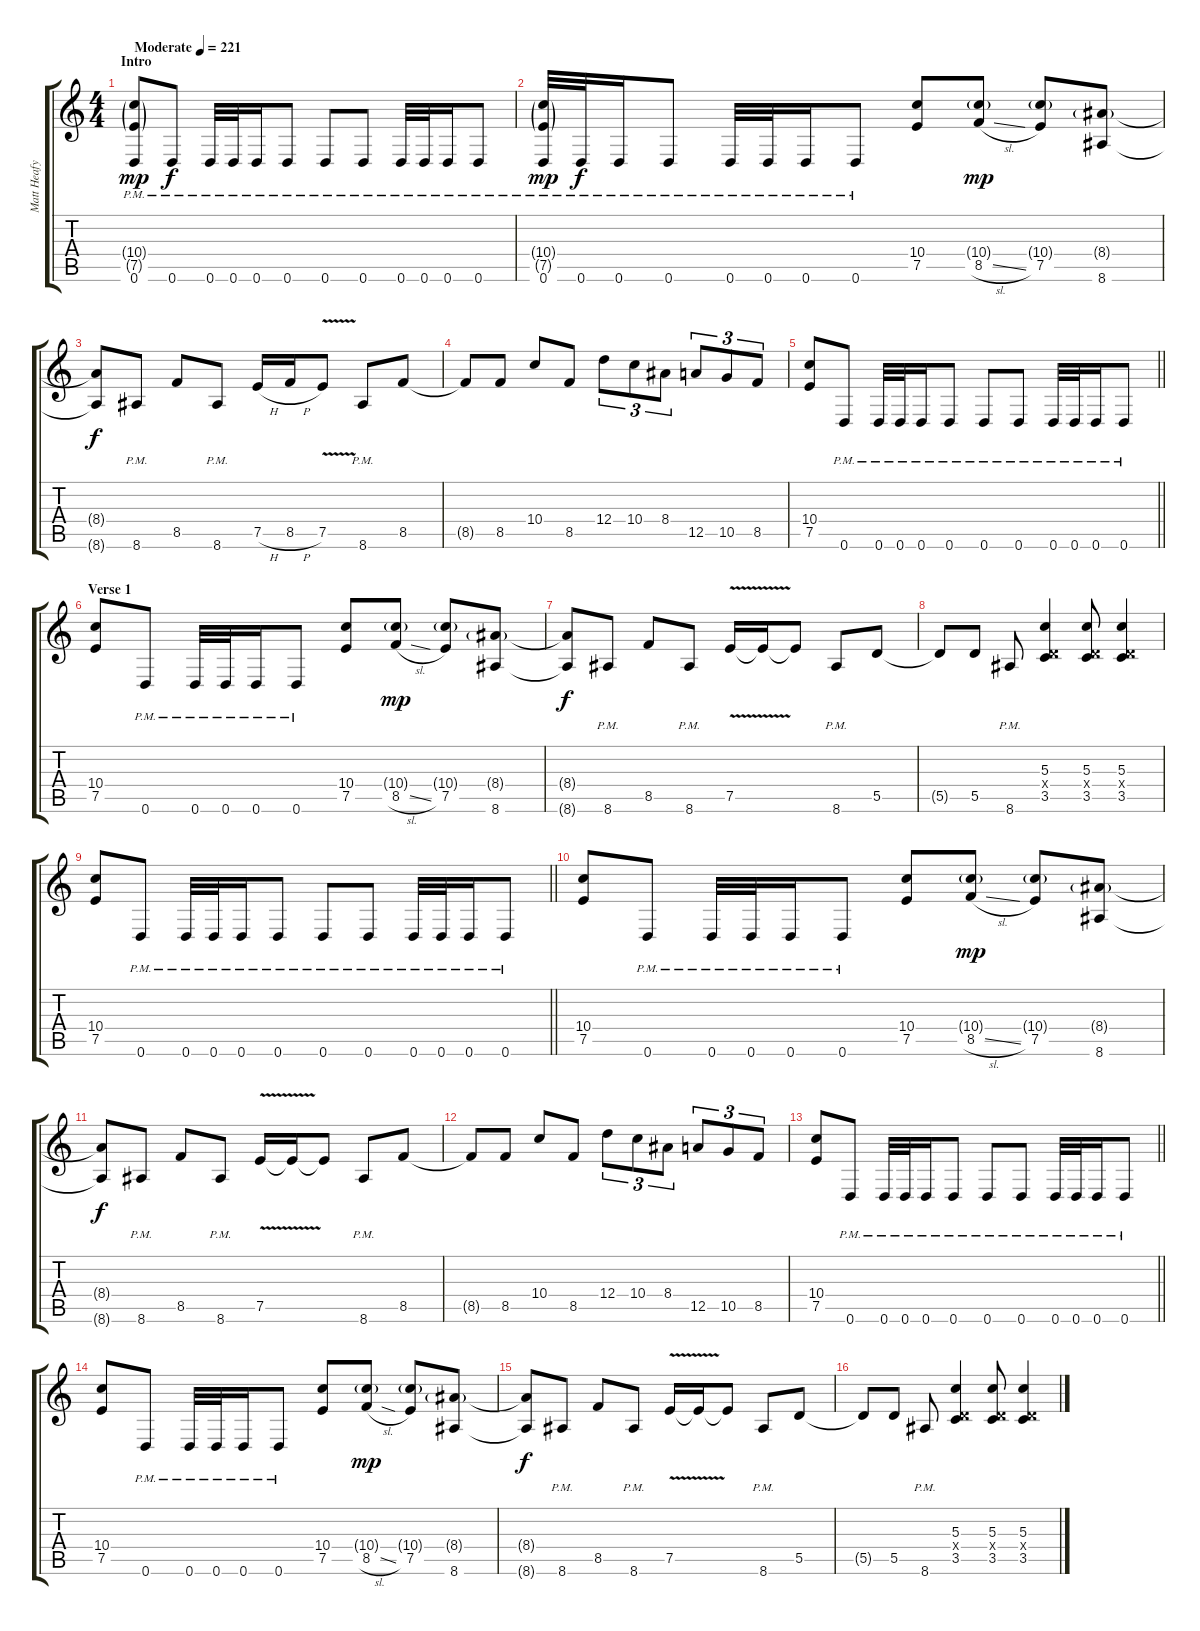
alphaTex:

\track ("Matt Heafy" "Matt Heafy") {instrument distortionguitar}
\staff {score tabs}
\tuning (E4 B3 G3 D3 A2 D2) {hide}
\ts (4 4)
\section ("" "Intro")
\tempo (221 "Moderate")
\clef g2
\ks c
(10.4{g} 7.5{g} 0.6{pm}).8{dy mp balance 8 instrument distortionguitar} 0.6{pm}.8{dy f} 0.6{pm}.32 0.6{pm}.32 0.6{pm}.16 0.6{pm}.8 0.6{pm}.8 0.6{pm}.8 0.6{pm}.32 0.6{pm}.32 0.6{pm}.16 0.6{pm}.8 |
(10.4{g} 7.5{g} 0.6{pm}).32{dy mp} 0.6{pm}.32{dy f} 0.6{pm}.16 0.6{pm}.8 0.6{pm}.32 0.6{pm}.32 0.6{pm}.16 0.6{pm}.8 (10.4 7.5).8 (10.4{g} 8.5{sl}).8{dy mp} (10.4{g} 7.5).8 (8.4{g} 8.6).8 |
(8.4{t} 8.6{t}).8{dy f} 8.6{pm}.8 8.5.8 8.6{pm}.8 7.5{h}.16 8.5{h}.16 7.5{v}.8 8.6{pm}.8 8.5.8 |
8.5{t}.8 8.5.8 10.4.8 8.5.8 12.4.8{tu (3 2) balance 16} 10.4.8{tu (3 2)} 8.4.8{tu (3 2)} 12.5.8{tu (3 2)} 10.5.8{tu (3 2)} 8.5.8{tu (3 2)} |
\barLineRight lightlight
(10.4 7.5).8 0.6{pm}.8 0.6{pm}.32 0.6{pm}.32 0.6{pm}.16 0.6{pm}.8 0.6{pm}.8 0.6{pm}.8 0.6{pm}.32 0.6{pm}.32 0.6{pm}.16 0.6{pm}.8 |
\section ("" "Verse 1")
(10.4 7.5).8 0.6{pm}.8 0.6{pm}.32 0.6{pm}.32 0.6{pm}.16 0.6{pm}.8 (10.4 7.5).8 (10.4{g} 8.5{sl}).8{dy mp} (10.4{g} 7.5).8 (8.4{g} 8.6).8 |
(8.4{t} 8.6{t}).8{dy f} 8.6{pm}.8 8.5.8 8.6{pm}.8 7.5{v}.16 7.5{t}.16 7.5{t}.8 8.6{pm}.8 5.5.8 |
5.5{t}.8 5.5.8 8.6{pm}.8 (5.3 0.4{x} 3.5).4 (5.3 0.4{x} 3.5).8 (5.3 0.4{x} 3.5).4 |
\barLineRight lightlight
(10.4 7.5).8 0.6{pm}.8 0.6{pm}.32 0.6{pm}.32 0.6{pm}.16 0.6{pm}.8 0.6{pm}.8 0.6{pm}.8 0.6{pm}.32 0.6{pm}.32 0.6{pm}.16 0.6{pm}.8 |
(10.4 7.5).8 0.6{pm}.8 0.6{pm}.32 0.6{pm}.32 0.6{pm}.16 0.6{pm}.8 (10.4 7.5).8 (10.4{g} 8.5{sl}).8{dy mp} (10.4{g} 7.5).8 (8.4{g} 8.6).8 |
(8.4{t} 8.6{t}).8{dy f} 8.6{pm}.8 8.5.8 8.6{pm}.8 7.5{v}.16 7.5{t}.16 7.5{t}.8 8.6{pm}.8 8.5.8 |
8.5{t}.8 8.5.8 10.4.8 8.5.8 12.4.8{tu (3 2)} 10.4.8{tu (3 2)} 8.4.8{tu (3 2)} 12.5.8{tu (3 2)} 10.5.8{tu (3 2)} 8.5.8{tu (3 2)} |
\barLineRight lightlight
(10.4 7.5).8 0.6{pm}.8 0.6{pm}.32 0.6{pm}.32 0.6{pm}.16 0.6{pm}.8 0.6{pm}.8 0.6{pm}.8 0.6{pm}.32 0.6{pm}.32 0.6{pm}.16 0.6{pm}.8 |
(10.4 7.5).8 0.6{pm}.8 0.6{pm}.32 0.6{pm}.32 0.6{pm}.16 0.6{pm}.8 (10.4 7.5).8 (10.4{g} 8.5{sl}).8{dy mp} (10.4{g} 7.5).8 (8.4{g} 8.6).8 |
(8.4{t} 8.6{t}).8{dy f} 8.6{pm}.8 8.5.8 8.6{pm}.8 7.5{v}.16 7.5{t}.16 7.5{t}.8 8.6{pm}.8 5.5.8 |
5.5{t}.8 5.5.8 8.6{pm}.8 (5.3 0.4{x} 3.5).4 (5.3 0.4{x} 3.5).8 (5.3 0.4{x} 3.5).4
